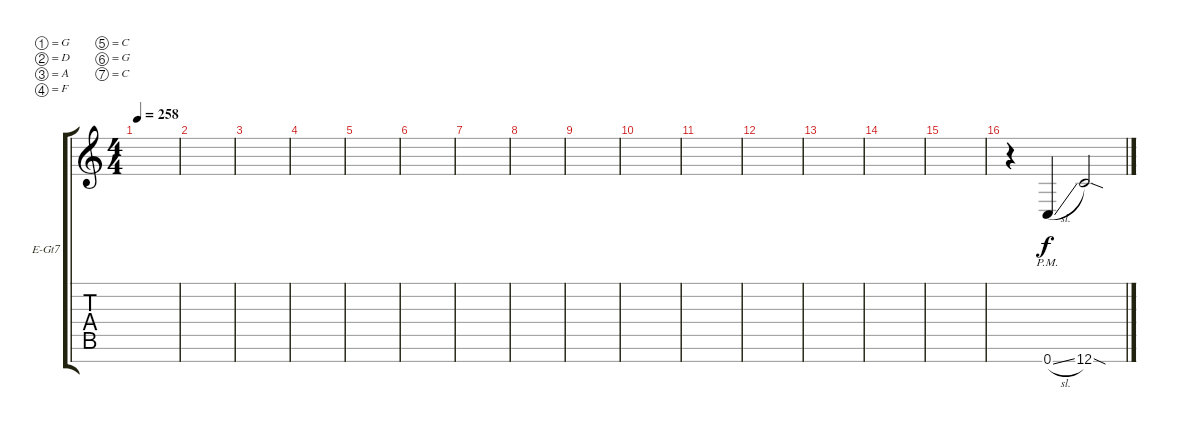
\defaultSystemsLayout 4
\bracketExtendMode groupsimilarinstruments
\firstSystemTrackNameOrientation horizontal
\otherSystemsTrackNameOrientation horizontal
\track ("Electric Guitar" "E-Gt7") {instrument distortionguitar}
\staff {score tabs}
\tuning (G4 D4 A3 F3 C3 G2 C2)
\ts (4 4)
\tempo 258
\clef g2
\ks c
|
|
|
|
|
|
|
|
|
|
|
|
|
|
|
r.4 0.7{sl pm}.4 12.7{sod}.2
